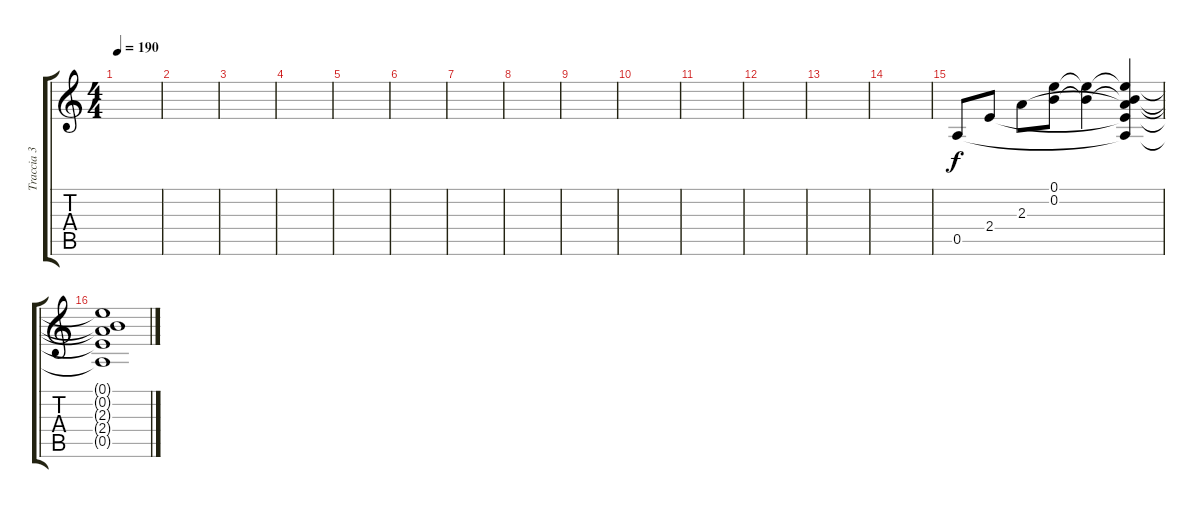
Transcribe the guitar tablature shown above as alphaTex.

\track ("Traccia 3" "Traccia 3") {instrument acousticguitarsteel}
\staff {score tabs}
\tuning (E4 B3 G3 D3 A2 E2) {hide}
\ts (4 4)
\tempo 190
\clef g2
\ks c
|
|
|
|
|
|
|
|
|
|
|
|
|
|
0.5.8 2.4.8 2.3.8 (0.1 0.2).8 (0.1{t} 0.2{t}).4 (0.1{t} 0.2{t} 2.3{t} 2.4{t} 0.5{t}).4 |
(0.1{t} 0.2{t} 2.3{t} 2.4{t} 0.5{t}).1
